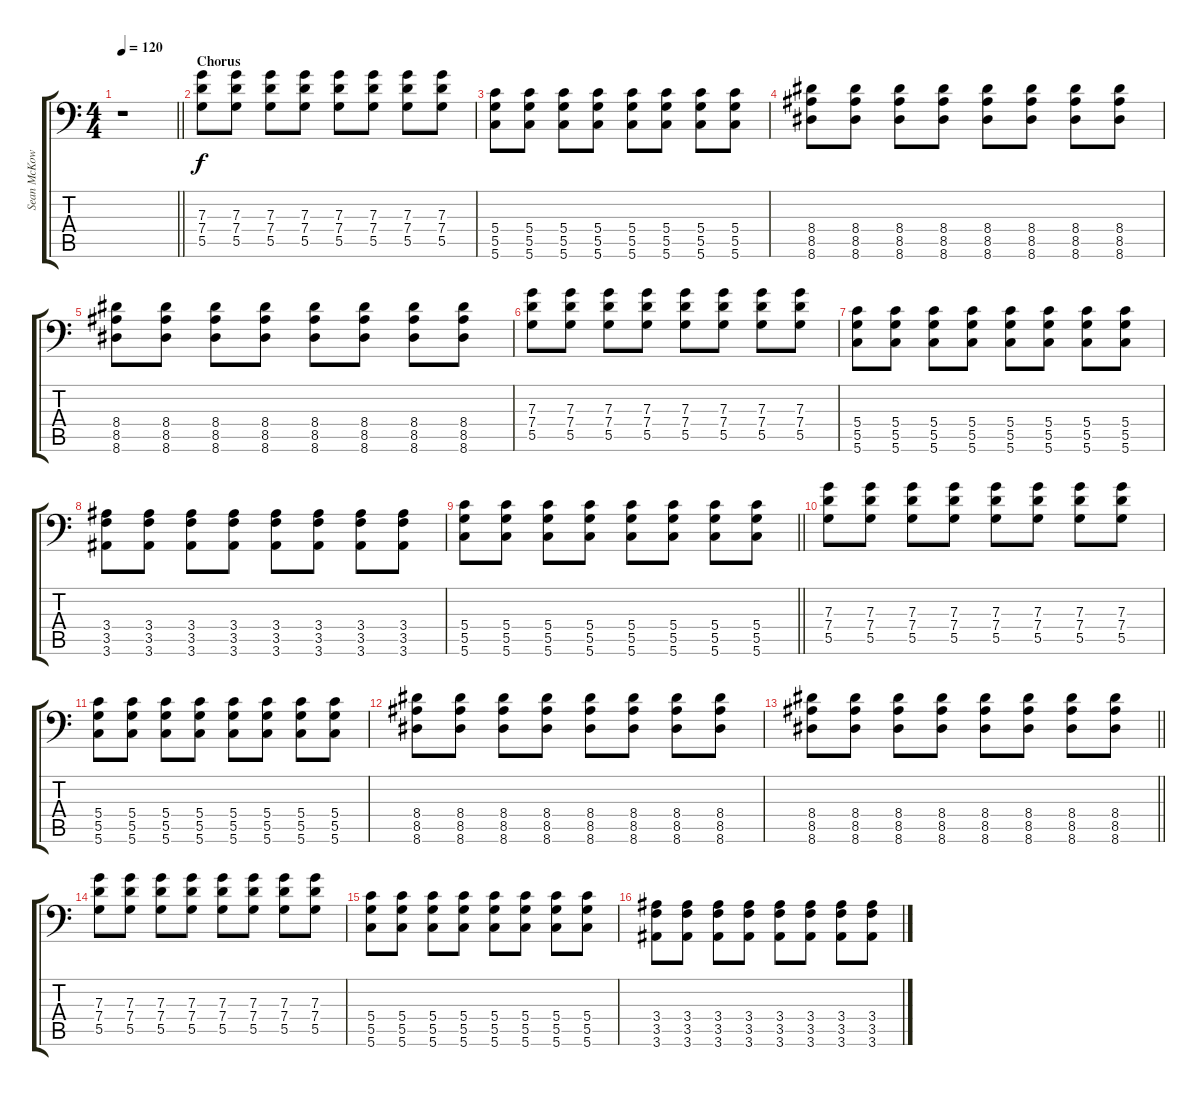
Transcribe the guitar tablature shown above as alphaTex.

\track ("Sean McKowski - Rhythm Guitar" "Sean McKow") {instrument distortionguitar}
\staff {score tabs}
\tuning (A3 E3 C3 G2 D2 G1) {hide}
\ts (4 4)
\tempo 120
\clef f4
\barLineRight lightlight
\ks c
r.1{dy f} |
\section ("" "Chorus")
(7.3 7.4 5.5).8 (7.3 7.4 5.5).8 (7.3 7.4 5.5).8 (7.3 7.4 5.5).8 (7.3 7.4 5.5).8 (7.3 7.4 5.5).8 (7.3 7.4 5.5).8 (7.3 7.4 5.5).8 |
(5.4 5.5 5.6).8 (5.4 5.5 5.6).8 (5.4 5.5 5.6).8 (5.4 5.5 5.6).8 (5.4 5.5 5.6).8 (5.4 5.5 5.6).8 (5.4 5.5 5.6).8 (5.4 5.5 5.6).8 |
(8.4 8.5 8.6).8 (8.4 8.5 8.6).8 (8.4 8.5 8.6).8 (8.4 8.5 8.6).8 (8.4 8.5 8.6).8 (8.4 8.5 8.6).8 (8.4 8.5 8.6).8 (8.4 8.5 8.6).8 |
(8.4 8.5 8.6).8 (8.4 8.5 8.6).8 (8.4 8.5 8.6).8 (8.4 8.5 8.6).8 (8.4 8.5 8.6).8 (8.4 8.5 8.6).8 (8.4 8.5 8.6).8 (8.4 8.5 8.6).8 |
(7.3 7.4 5.5).8 (7.3 7.4 5.5).8 (7.3 7.4 5.5).8 (7.3 7.4 5.5).8 (7.3 7.4 5.5).8 (7.3 7.4 5.5).8 (7.3 7.4 5.5).8 (7.3 7.4 5.5).8 |
(5.4 5.5 5.6).8 (5.4 5.5 5.6).8 (5.4 5.5 5.6).8 (5.4 5.5 5.6).8 (5.4 5.5 5.6).8 (5.4 5.5 5.6).8 (5.4 5.5 5.6).8 (5.4 5.5 5.6).8 |
(3.4 3.5 3.6).8 (3.4 3.5 3.6).8 (3.4 3.5 3.6).8 (3.4 3.5 3.6).8 (3.4 3.5 3.6).8 (3.4 3.5 3.6).8 (3.4 3.5 3.6).8 (3.4 3.5 3.6).8 |
\barLineRight lightlight
(5.4 5.5 5.6).8 (5.4 5.5 5.6).8 (5.4 5.5 5.6).8 (5.4 5.5 5.6).8 (5.4 5.5 5.6).8 (5.4 5.5 5.6).8 (5.4 5.5 5.6).8 (5.4 5.5 5.6).8 |
(7.3 7.4 5.5).8 (7.3 7.4 5.5).8 (7.3 7.4 5.5).8 (7.3 7.4 5.5).8 (7.3 7.4 5.5).8 (7.3 7.4 5.5).8 (7.3 7.4 5.5).8 (7.3 7.4 5.5).8 |
(5.4 5.5 5.6).8 (5.4 5.5 5.6).8 (5.4 5.5 5.6).8 (5.4 5.5 5.6).8 (5.4 5.5 5.6).8 (5.4 5.5 5.6).8 (5.4 5.5 5.6).8 (5.4 5.5 5.6).8 |
(8.4 8.5 8.6).8 (8.4 8.5 8.6).8 (8.4 8.5 8.6).8 (8.4 8.5 8.6).8 (8.4 8.5 8.6).8 (8.4 8.5 8.6).8 (8.4 8.5 8.6).8 (8.4 8.5 8.6).8 |
\barLineRight lightlight
(8.4 8.5 8.6).8 (8.4 8.5 8.6).8 (8.4 8.5 8.6).8 (8.4 8.5 8.6).8 (8.4 8.5 8.6).8 (8.4 8.5 8.6).8 (8.4 8.5 8.6).8 (8.4 8.5 8.6).8 |
(7.3 7.4 5.5).8 (7.3 7.4 5.5).8 (7.3 7.4 5.5).8 (7.3 7.4 5.5).8 (7.3 7.4 5.5).8 (7.3 7.4 5.5).8 (7.3 7.4 5.5).8 (7.3 7.4 5.5).8 |
(5.4 5.5 5.6).8 (5.4 5.5 5.6).8 (5.4 5.5 5.6).8 (5.4 5.5 5.6).8 (5.4 5.5 5.6).8 (5.4 5.5 5.6).8 (5.4 5.5 5.6).8 (5.4 5.5 5.6).8 |
(3.4 3.5 3.6).8 (3.4 3.5 3.6).8 (3.4 3.5 3.6).8 (3.4 3.5 3.6).8 (3.4 3.5 3.6).8 (3.4 3.5 3.6).8 (3.4 3.5 3.6).8 (3.4 3.5 3.6).8
